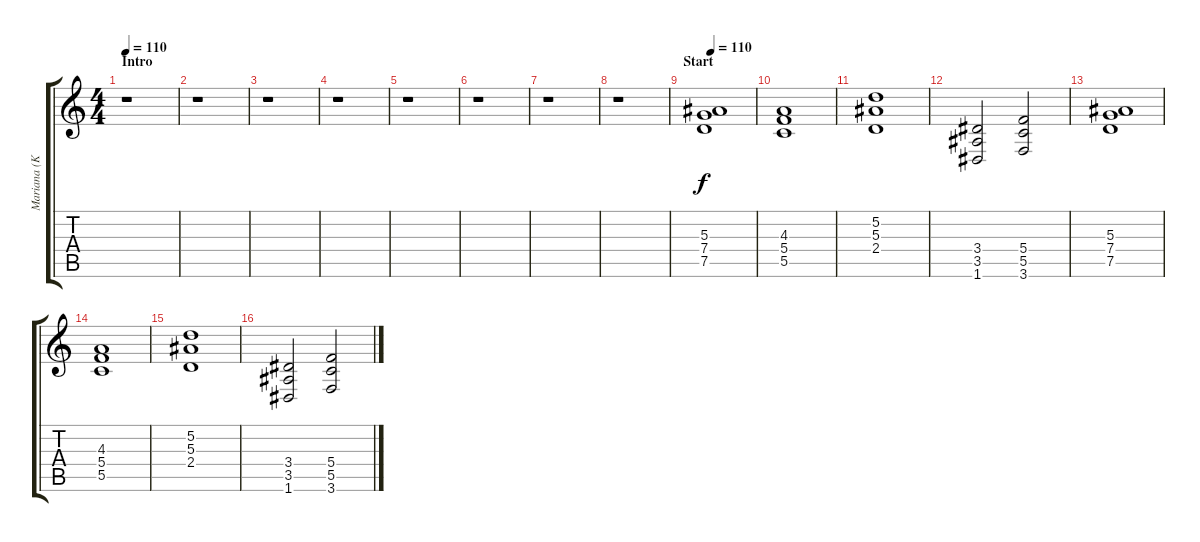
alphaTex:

\track ("Mariana (KeybHigh)" "Mariana (K") {instrument stringensemble1}
\staff {score tabs}
\tuning (D5 A4 F4 C4 G3 D3) {hide}
\ts (4 4)
\section ("" "Intro")
\tempo 110
\tempo 102
\tempo 110
\clef g2
\ks c
r.1{dy f volume 14 instrument stringensemble1} |
r.1 |
r.1 |
r.1 |
r.1 |
r.1 |
r.1 |
r.1 |
\section ("" "Start")
\tempo 110
(5.3 7.4 7.5).1{volume 14 balance 6 instrument stringensemble1} |
(4.3 5.4 5.5).1 |
(5.2 5.3 2.4).1 |
(3.4 3.5 1.6).2 (5.4 5.5 3.6).2 |
(5.3 7.4 7.5).1 |
(4.3 5.4 5.5).1 |
(5.2 5.3 2.4).1 |
(3.4 3.5 1.6).2 (5.4 5.5 3.6).2
